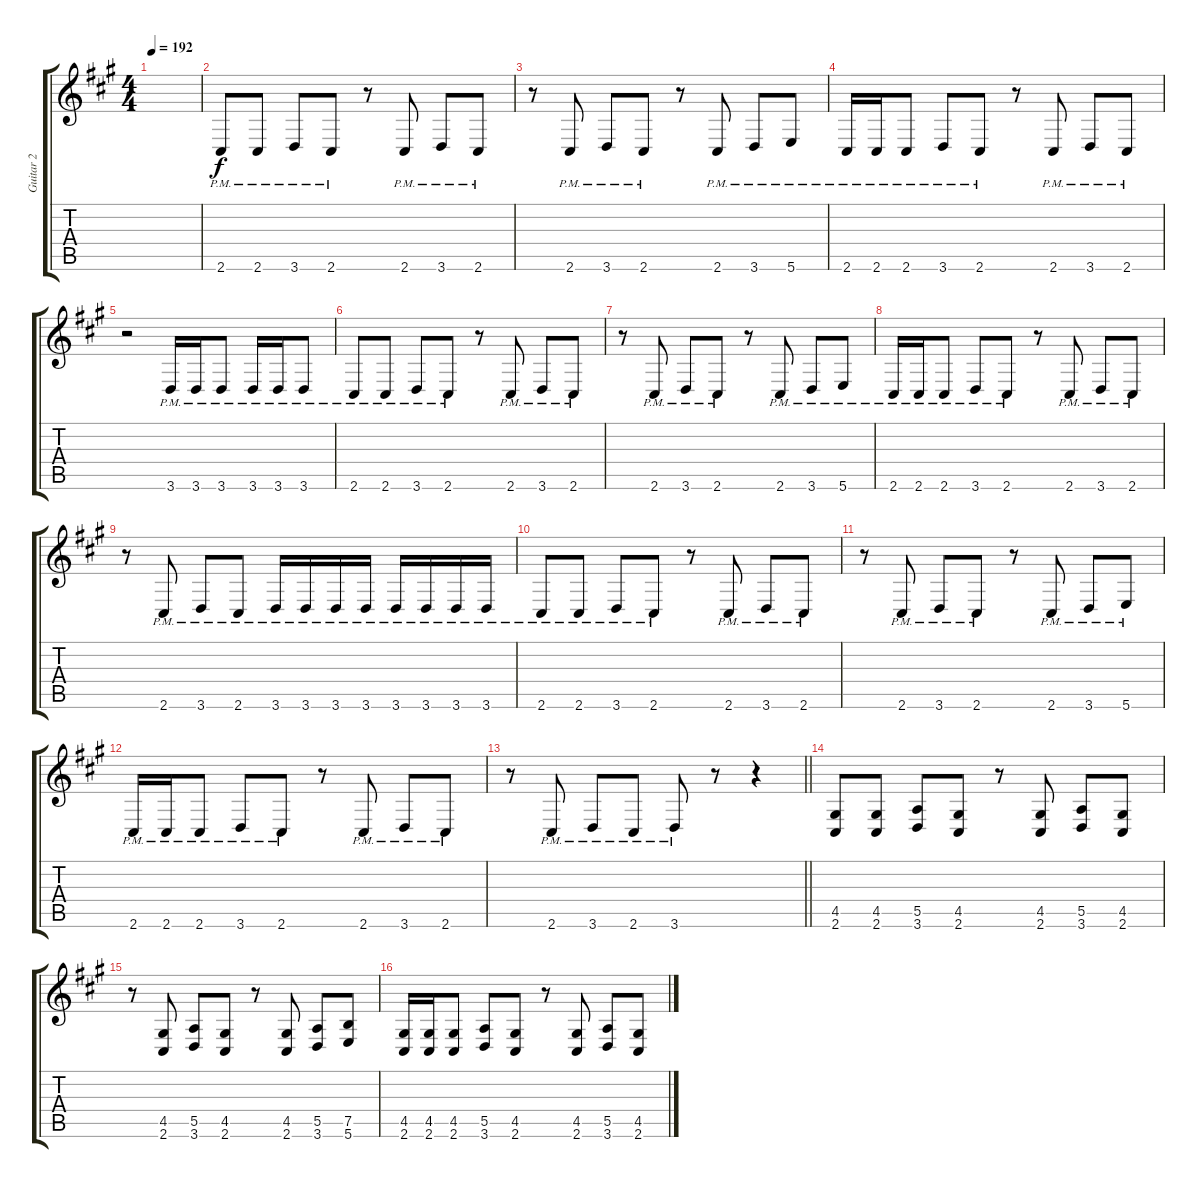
\track ("Guitar 2" "Guitar 2") {instrument distortionguitar}
\staff {score tabs}
\tuning (B3 Gb3 D3 A2 E2 B1) {hide}
\ts (4 4)
\tempo 192
\clef g2
\ks f#minor
|
2.6{pm}.8 2.6{pm}.8 3.6{pm}.8 2.6{pm}.8 r.8 2.6{pm}.8 3.6{pm}.8 2.6{pm}.8 |
r.8 2.6{pm}.8 3.6{pm}.8 2.6{pm}.8 r.8 2.6{pm}.8 3.6{pm}.8 5.6{pm}.8 |
2.6{pm}.16 2.6{pm}.16 2.6{pm}.8 3.6{pm}.8 2.6{pm}.8 r.8 2.6{pm}.8 3.6{pm}.8 2.6{pm}.8 |
r.2 3.6{pm}.16 3.6{pm}.16 3.6{pm}.8 3.6{pm}.16 3.6{pm}.16 3.6{pm}.8 |
2.6{pm}.8 2.6{pm}.8 3.6{pm}.8 2.6{pm}.8 r.8 2.6{pm}.8 3.6{pm}.8 2.6{pm}.8 |
r.8 2.6{pm}.8 3.6{pm}.8 2.6{pm}.8 r.8 2.6{pm}.8 3.6{pm}.8 5.6{pm}.8 |
2.6{pm}.16 2.6{pm}.16 2.6{pm}.8 3.6{pm}.8 2.6{pm}.8 r.8 2.6{pm}.8 3.6{pm}.8 2.6{pm}.8 |
r.8 2.6{pm}.8 3.6{pm}.8 2.6{pm}.8 3.6{pm}.16 3.6{pm}.16 3.6{pm}.16 3.6{pm}.16 3.6{pm}.16 3.6{pm}.16 3.6{pm}.16 3.6{pm}.16 |
2.6{pm}.8 2.6{pm}.8 3.6{pm}.8 2.6{pm}.8 r.8 2.6{pm}.8 3.6{pm}.8 2.6{pm}.8 |
r.8 2.6{pm}.8 3.6{pm}.8 2.6{pm}.8 r.8 2.6{pm}.8 3.6{pm}.8 5.6{pm}.8 |
2.6{pm}.16 2.6{pm}.16 2.6{pm}.8 3.6{pm}.8 2.6{pm}.8 r.8 2.6{pm}.8 3.6{pm}.8 2.6{pm}.8 |
\barLineRight lightlight
r.8 2.6{pm}.8 3.6{pm}.8 2.6{pm}.8 3.6{pm}.8 r.8 r.4 |
(4.5 2.6).8 (4.5 2.6).8 (5.5 3.6).8 (4.5 2.6).8 r.8 (4.5 2.6).8 (5.5 3.6).8 (4.5 2.6).8 |
r.8 (4.5 2.6).8 (5.5 3.6).8 (4.5 2.6).8 r.8 (4.5 2.6).8 (5.5 3.6).8 (7.5 5.6).8 |
(4.5 2.6).16 (4.5 2.6).16 (4.5 2.6).8 (5.5 3.6).8 (4.5 2.6).8 r.8 (4.5 2.6).8 (5.5 3.6).8 (4.5 2.6).8
